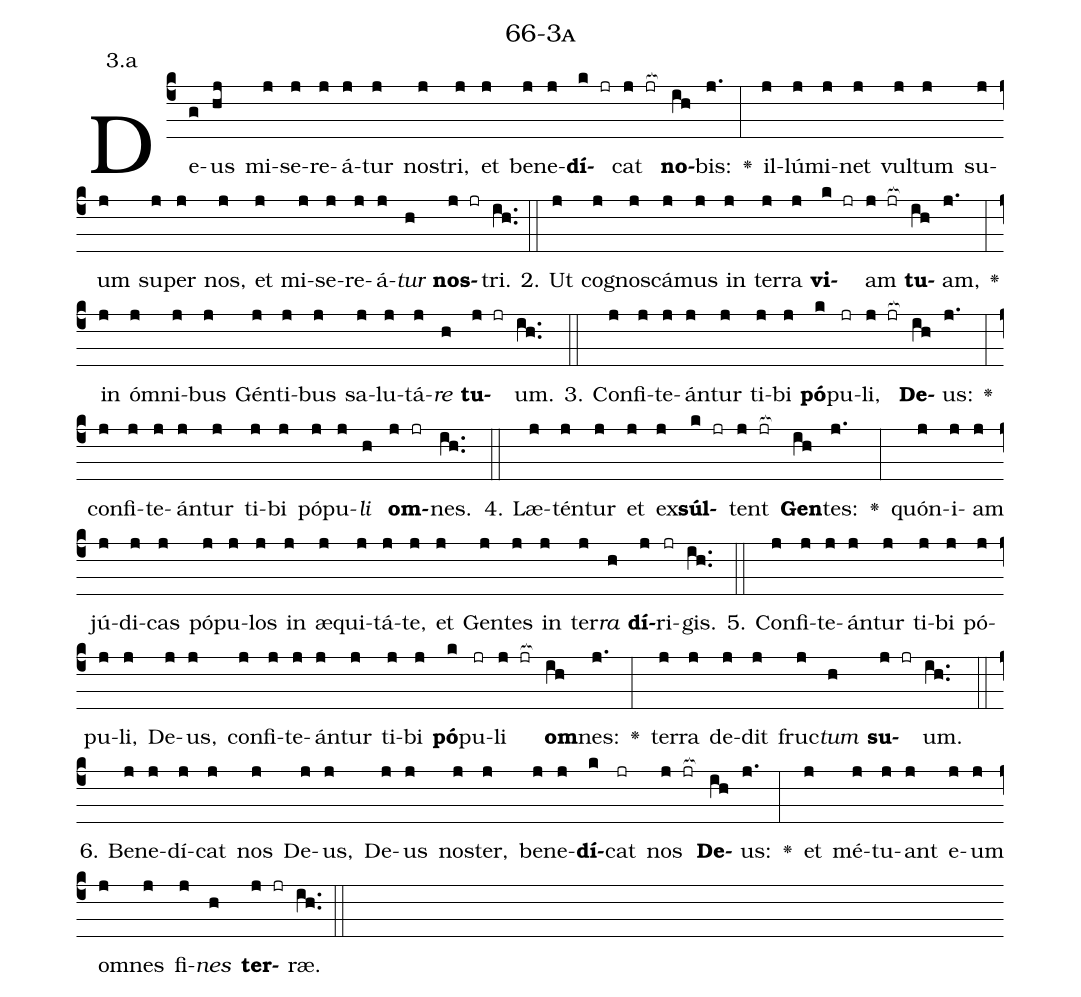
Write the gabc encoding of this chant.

name: 66-3a;
annotation: 3.a;
%%
(c4)De(g)us(hj) mi(j)se(j)re(j)á(j)tur(j) nos(j)tri,(j) et(j) be(j)ne(j)<b>dí</b>(k jr)cat(j jr[ocb:1{]) <b>no</b>(ih[ocb:0}])bis:(j.) <v>\greheightstar</v>(:) il(j)lú(j)mi(j)net(j) vul(j)tum(j) su(j)um(j) su(j)per(j) nos,(j) et(j) mi(j)se(j)re(j)á(j)<i>tur</i>(h) <b>nos</b>(j jr)tri.(ih..) (::)
2. Ut(j) co(j)gnos(j)cá(j)mus(j) in(j) ter(j)ra(j) <b>vi</b>(k jr)am(j jr[ocb:1{]) <b>tu</b>(ih[ocb:0}])am,(j.) <v>\greheightstar</v>(:) in(j) óm(j)ni(j)bus(j) Gén(j)ti(j)bus(j) sa(j)lu(j)tá(j)<i>re</i>(h) <b>tu</b>(j jr)um.(ih..) (::)
3. Con(j)fi(j)te(j)án(j)tur(j) ti(j)bi(j) <b>pó</b>(k)pu(jr)li,(j jr[ocb:1{]) <b>De</b>(ih[ocb:0}])us:(j.) <v>\greheightstar</v>(:) con(j)fi(j)te(j)án(j)tur(j) ti(j)bi(j) pó(j)pu(j)<i>li</i>(h) <b>om</b>(j jr)nes.(ih..) (::)
4. Læ(j)tén(j)tur(j) et(j) ex(j)<b>súl</b>(k jr)tent(j jr[ocb:1{]) <b>Gen</b>(ih[ocb:0}])tes:(j.) <v>\greheightstar</v>(:) quón(j)i(j)am(j) jú(j)di(j)cas(j) pó(j)pu(j)los(j) in(j) æ(j)qui(j)tá(j)te,(j) et(j) Gen(j)tes(j) in(j) ter(j)<i>ra</i>(h) <b>dí</b>(j)ri(jr)gis.(ih..) (::)
5. Con(j)fi(j)te(j)án(j)tur(j) ti(j)bi(j) pó(j)pu(j)li,(j) De(j)us,(j) con(j)fi(j)te(j)án(j)tur(j) ti(j)bi(j) <b>pó</b>(k)pu(jr)li(j jr[ocb:1{]) <b>om</b>(ih[ocb:0}])nes:(j.) <v>\greheightstar</v>(:) ter(j)ra(j) de(j)dit(j) fruc(j)<i>tum</i>(h) <b>su</b>(j jr)um.(ih..) (::)
6. Be(j)ne(j)dí(j)cat(j) nos(j) De(j)us,(j) De(j)us(j) nos(j)ter,(j) be(j)ne(j)<b>dí</b>(k)cat(jr) nos(j jr[ocb:1{]) <b>De</b>(ih[ocb:0}])us:(j.) <v>\greheightstar</v>(:) et(j) mé(j)tu(j)ant(j) e(j)um(j) om(j)nes(j) fi(j)<i>nes</i>(h) <b>ter</b>(j jr)ræ.(ih..) (::)
